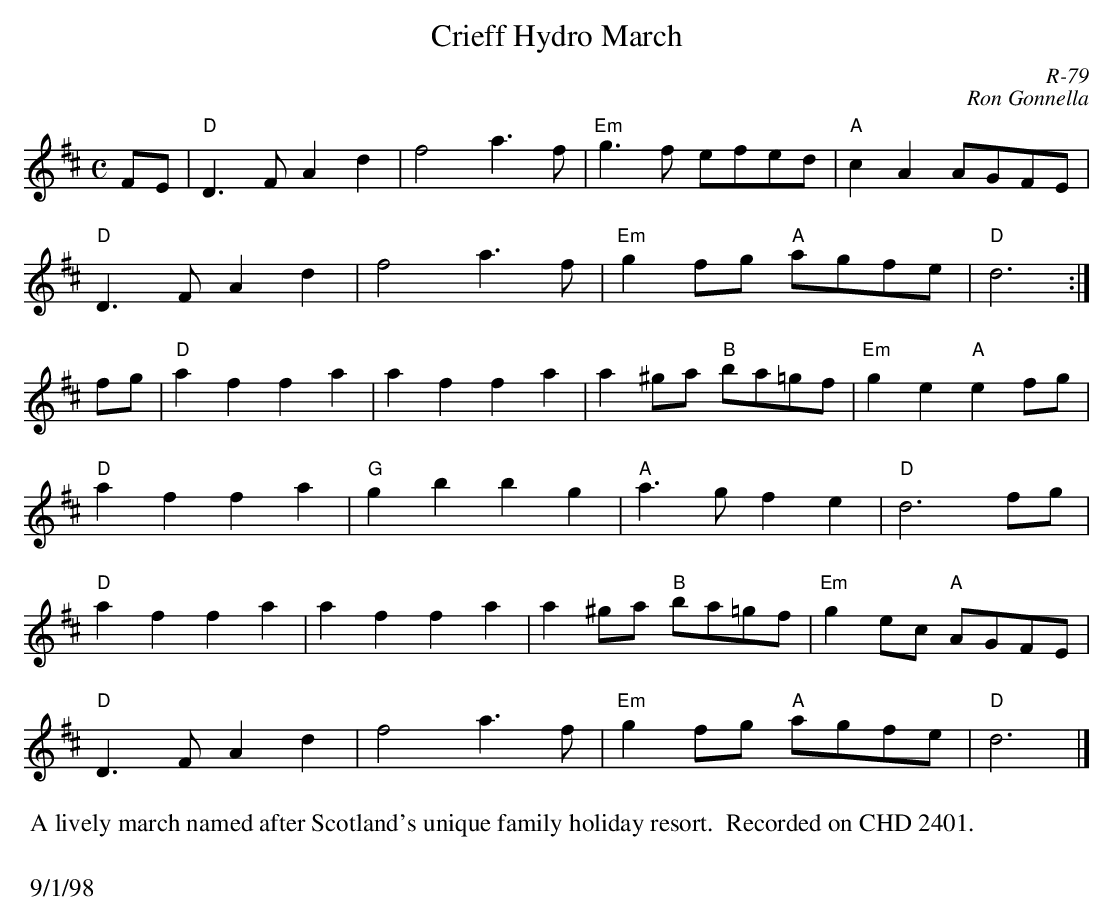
X:1
T: Crieff Hydro March
C: R-79
C: Ron Gonnella
M: C
K: D
FE| "D"D3F A2d2| f4 a3f| "Em"g3f efed| "A"c2A2 AGFE|
    "D"D3F A2d2| f4 a3f| "Em"g2fg "A"agfe| "D"d6 :|
\
fg| "D"a2f2 f2a2| a2f2 f2a2| a2^ga "B"ba=gf| "Em"g2e2 "A"e2fg|
    "D"a2f2 f2a2| "G"g2b2 b2g2| "A"a3g f2e2| "D"d6 fg|
    "D"a2f2 f2a2| a2f2 f2a2| a2^ga "B"ba=gf| "Em"g2ec "A"AGFE|
    "D"D3F A2d2| f4 a3f| "Em"g2fg "A"agfe| "D"d6 |]
